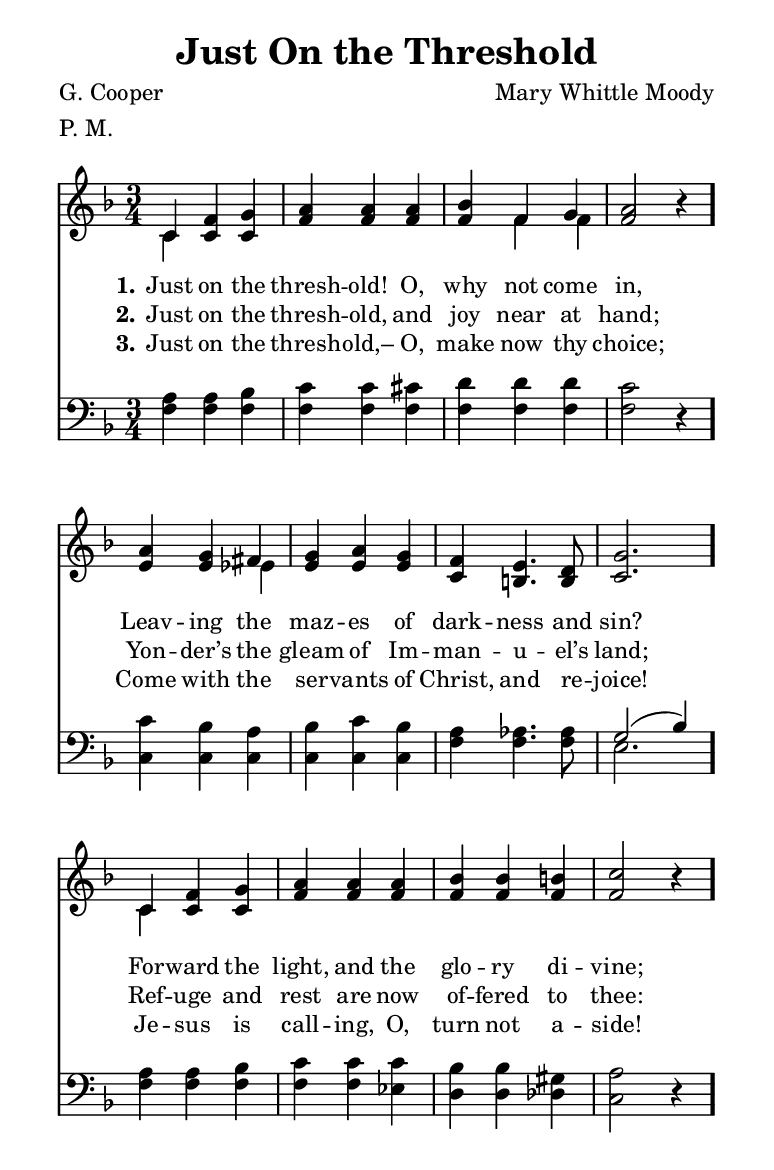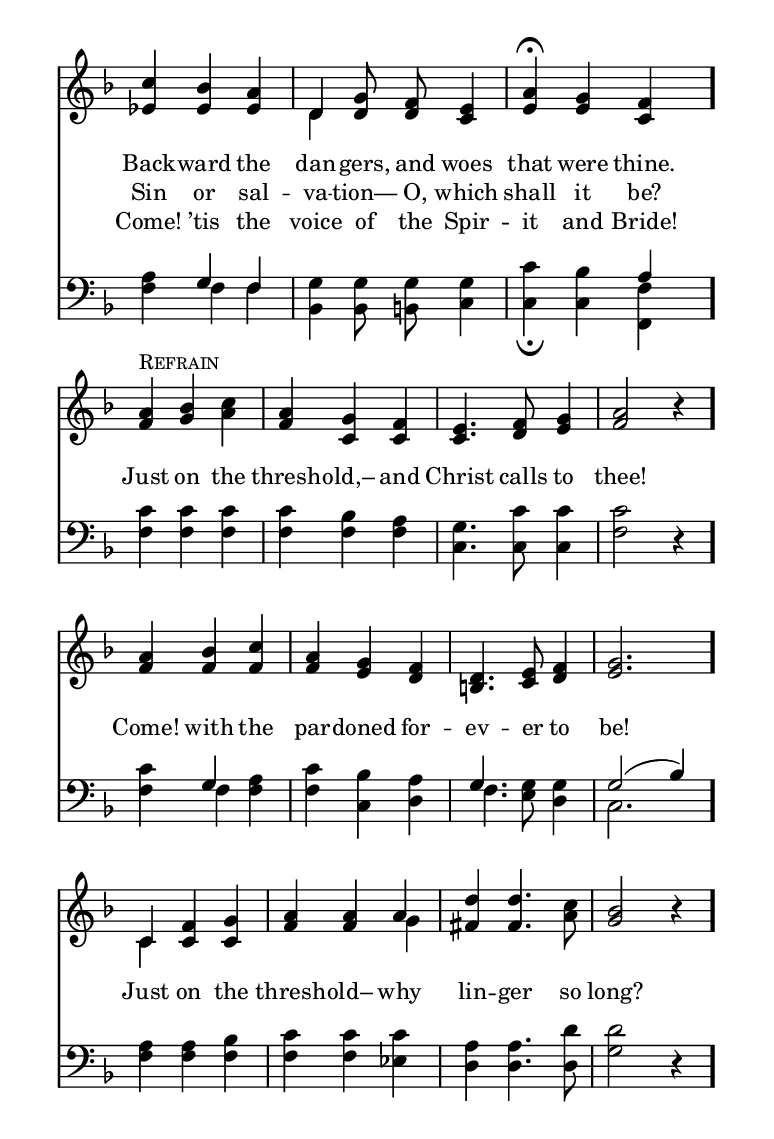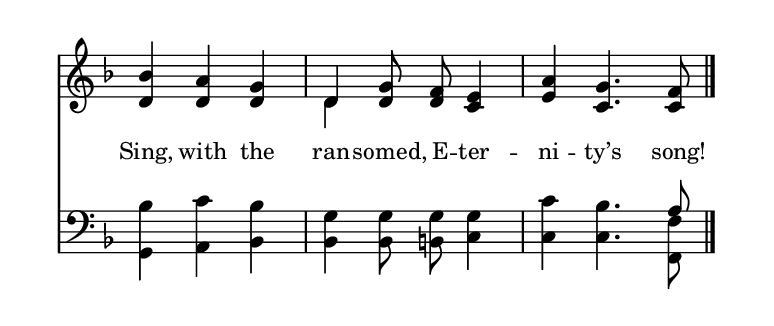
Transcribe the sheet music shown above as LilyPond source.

\include "common/global.ily"
\paper {
  \include "common/paper.ily"
  ragged-last-bottom = ##t
  systems-per-page = #(cond (is-eogsized 5) (#t #f))
  page-count = #(cond (is-eogsized 2) (#t #f))
  system-count = #(cond (is-eogsized 7) (#t #f))
}

\header{
  hymnnumber = "98"
  title = "Just On the Threshold"
  tunename = "Moment By Moment"
  meter = "P. M."
  poet = "G. Cooper"
  composer = "Mary Whittle Moody"
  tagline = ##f
}

% for fermata in MIDI
ta = { \tempo 4=120 }
tb = { \tempo 4=60 }

patternAA = { c4 c4 c4 | c4 c4 c4 | c4 c4 c4 | c2 c4 }
patternBA = { c4 c4 c4 | c4 c4 c4 | c4 c4. c8 | c2. }
patternBB = { c4 c4 c4 | c4 c4 c4 | c4 c4. c8 | c2( c4) }
patternCA = { c4 c4 c4 | c4 c8 c8 c4 | c4 \tb c4 \ta c4 | c2. }
patternDA = { c4 c4 c4 | c4 c4 c4 | c4. c8 c4 | c2 c4 }
patternEA = { c4 c4 c4 | c4 c4 c4 | c4. c8 c4 | c2. }
patternEB = { c4 c4 c4 | c4 c4 c4 | c4. c8 c4 | c2( c4) }
patternFA = { c4 c4 c4 | c4 c4 c4 | c4 c4. c8 | c2 c4 }
patternGA = { c4 c4 c4 | c4 c8 c8 c4 | c4 c4. c8 | c2. }

global = {
  \include "common/overrides.ily"
  \override Staff.TimeSignature.style = #'numbered
  \time 3/4
  \override Score.MetronomeMark.transparent = ##t % hide all fermata changes too
  \ta
  \key f \major
  \autoBeamOff
}

notesSoprano = {
\global
\relative c' {

  \changePitch \patternAA { c f g | a a a | bes f g | a r } \eogbreak
  \changePitch \patternBA { a g fis | g a g | f e d | g } \eogbreak
  \changePitch \patternAA { c, f g | a a a | bes bes b | c r } \eogbreak
  \changePitch \patternCA { c bes a | d, g f | e a \fermata g | f } \eogbreak

  << s^\markup { \small \caps "Refrain" }
  \changePitch \patternDA { a bes c | a g f | e f g | a r } >>
  \changePitch \patternEA { a bes c | a g f | d e f | g }
  \changePitch \patternFA { c, f g | a a a | d d c | bes r }
  \changePitch \patternGA { bes a g | d g f | e a g | f }

  \bar "|."

}
}

notesAlto = {
\global
\relative e' {

  \changePitch \patternAA { c c c | f f f | f f f | f r }
  \changePitch \patternBA { e e ees | e e e | c b! b | c }
  \changePitch \patternAA { c c c | f f f | f f f | f r }
  \changePitch \patternCA { ees ees ees | d d d | c e e | c }

  \changePitch \patternDA { f g a | f c c | c d e | f r }
  \changePitch \patternEA { f f f | f e d | b! c d | e }
  \changePitch \patternFA { c c c | f f g | fis fis a | g r }
  \changePitch \patternGA { d d d | d d d | c e c | c }

}
}

notesTenor = {
\global
\relative a {

  \changePitch \patternAA { a a bes | c c cis | d d d | c r }
  \changePitch \patternBB { c bes a | bes c bes | a aes aes | g( bes) }
  \changePitch \patternAA { a a bes | c c c | bes bes gis | a r }
  \changePitch \patternCA { a g f | g g g | g c bes | a }

  \changePitch \patternDA { c c c | c bes a | g c c | c r }
  \changePitch \patternEB { c g a | c bes a | g g g | g( bes) }
  \changePitch \patternFA { a a bes | c c c | a a d | d r }
  \changePitch \patternGA { bes c bes | g g g | g c bes | a }

}
}

notesBass = {
\global
\relative f {

  \changePitch \patternAA { f f f | f f f | f f f | f r }
  \changePitch \patternBA { c c c | c c c | f f f | e }
  \changePitch \patternAA { f f f | f f ees | d d des | c r }
  \changePitch \patternCA { f f f | bes, bes b! | c c_\fermata c | <f f,> }

  \changePitch \patternDA { f f f | f f f | c c c | f r }
  \changePitch \patternEA { f f f | f c d | f e d | c }
  \changePitch \patternFA { f f f | f f ees | d d d | g r }
  \changePitch \patternGA { g, a bes | bes bes b! | c c c | <f f,> }

}
}

% This hymn does not have \bar "." at the end of each line as typeset in the
% original

Refrain = \lyricmode {

Just on the thresh -- old,– and Christ calls to thee! \bar "."
Come! with the par -- doned for -- ev -- er to be! \bar "."
Just on the thresh -- old– why lin -- ger so long? \bar "."
Sing, with the ran -- somed, E -- ter -- ni -- ty’s song! \bar "."

}

wordsA = \lyricmode {
\set stanza = "1."

Just on the thresh -- old! O, why not come in, \bar "."
Leav -- ing the maz -- es of dark -- ness and sin? \bar "."
For -- ward the light, and the glo -- ry di -- vine; \bar "."
Back -- ward the dan -- gers, and woes that were thine. \bar "."

}

wordsB = \lyricmode {
\set stanza = "2."

Just on the thresh -- old, and joy near at hand;
Yon -- der’s the gleam of Im -- man -- u -- el’s land;
Ref -- uge and rest are now of -- fered to thee:
Sin or sal -- va -- tion— O, which shall it be?

\Refrain

}

wordsC = \lyricmode {
\set stanza = "3."

Just on the thresh -- old,– O, make now thy choice;
Come with the ser -- vants of Christ, and re -- joice!
Je -- sus is call -- ing, O, turn not a -- side!
Come! ’tis the voice of the Spir -- it and Bride!

}

\score {
  \context ChoirStaff <<
    \context Staff = upper <<
      \set Staff.autoBeaming = ##f
      \set ChoirStaff.systemStartDelimiter = #'SystemStartBar
      \set ChoirStaff.printPartCombineTexts = ##f
      \partcombine #'(2 . 9) \notesSoprano \notesAlto
      \context NullVoice = sopranos { \voiceOne << \notesSoprano >> }
      \context NullVoice = altos { \voiceTwo << \notesAlto >> }
      \context Lyrics = one   \lyricsto sopranos \wordsA
      \context Lyrics = two   \lyricsto sopranos \wordsB
      \context Lyrics = three \lyricsto sopranos \wordsC
    >>
    \context Staff = men <<
      \set Staff.autoBeaming = ##f
      \clef bass
      \set ChoirStaff.printPartCombineTexts = ##f
      \partcombine #'(2 . 9) \notesTenor \notesBass
      \context NullVoice = tenors { \voiceOne << \notesTenor >> }
      \context NullVoice = basses { \voiceTwo << \notesBass >> }
    >>
  >>
  \layout {
    \include "common/layout.ily"
  }
  \midi{
    \include "common/midi.ily"
  }
}

%\markup { \fill-line { \column {
%  \line{ \bold 5 \column { \wordsE } } \combine \null \vspace #0.4
%  \line{ \bold 6 \column { \wordsF } } \combine \null \vspace #0.4
%  \line{ \bold 7 \column { \wordsG } } \combine \null \vspace #0.4
%  \line{ \bold 8 \column { \wordsH } } \combine \null \vspace #0.4
%} } }

\version "2.19.49"  % necessary for upgrading to future LilyPond versions.

% vi:set et ts=2 sw=2 ai nocindent syntax=lilypond:
